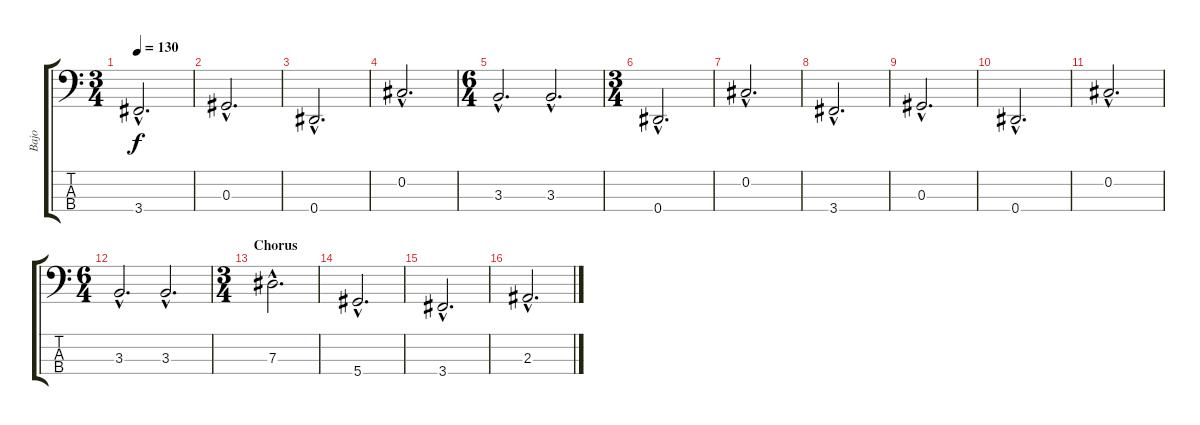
\track ("Bajo " "Bajo ") {instrument synthbass2}
\staff {score tabs}
\tuning (Gb2 Db2 Ab1 Eb1) {hide}
\ts (3 4)
\tempo 130
\clef f4
\ks c
3.4{hac}.2{d dy f} |
0.3{hac}.2{d} |
0.4{hac}.2{d} |
0.2{hac}.2{d} |
\ts (6 4)
3.3{hac}.2{d} 3.3{hac}.2{d} |
\ts (3 4)
0.4{hac}.2{d} |
0.2{hac}.2{d} |
3.4{hac}.2{d} |
0.3{hac}.2{d} |
0.4{hac}.2{d} |
0.2{hac}.2{d} |
\ts (6 4)
3.3{hac}.2{d} 3.3{hac}.2{d} |
\ts (3 4)
\section ("" "Chorus")
7.3{hac}.2{d} |
5.4{hac}.2{d} |
3.4{hac}.2{d} |
2.3{hac}.2{d}
